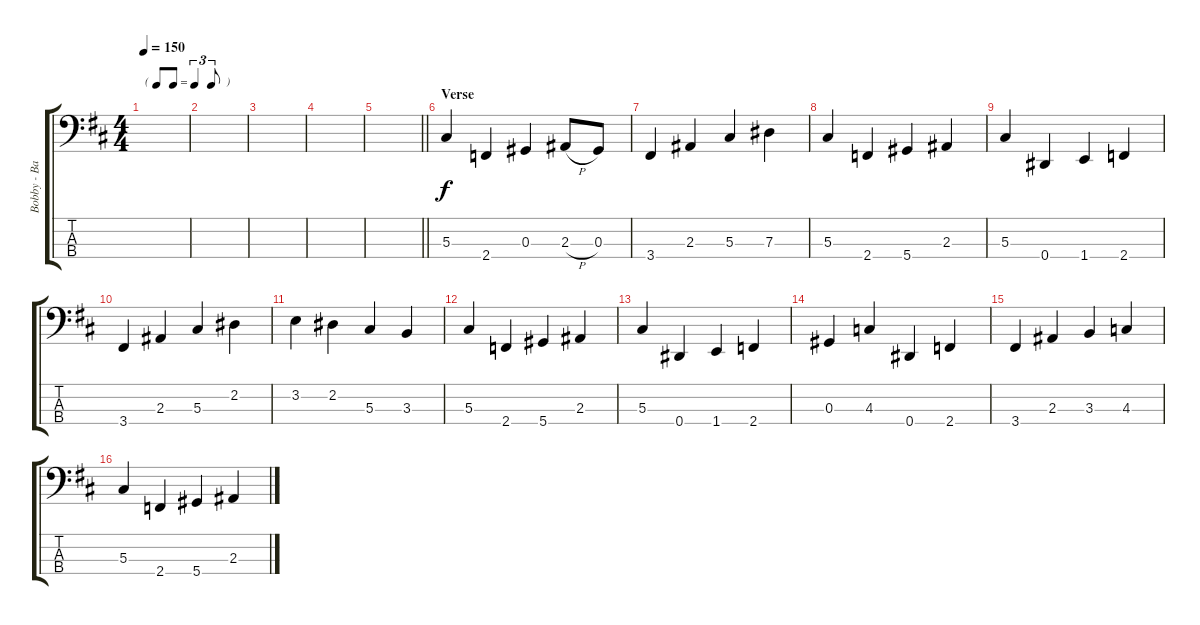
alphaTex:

\track ("Bobby - Bass" "Bobby - Ba") {instrument electricbasspick}
\staff {score tabs}
\tuning (Gb2 Db2 Ab1 Eb1) {hide}
\ts (4 4)
\tf triplet8th
\tempo 150
\clef f4
\ks d
|
|
|
|
\barLineRight lightlight
|
\section ("" "Verse")
5.3.4 2.4.4 0.3.4 2.3{h}.8 0.3.8 |
3.4.4 2.3.4 5.3.4 7.3.4 |
5.3.4 2.4.4 5.4.4 2.3.4 |
5.3.4 0.4.4 1.4.4 2.4.4 |
3.4.4 2.3.4 5.3.4 2.2.4 |
3.2.4 2.2.4 5.3.4 3.3.4 |
5.3.4 2.4.4 5.4.4 2.3.4 |
5.3.4 0.4.4 1.4.4 2.4.4 |
0.3.4 4.3.4 0.4.4 2.4.4 |
3.4.4 2.3.4 3.3.4 4.3.4 |
5.3.4 2.4.4 5.4.4 2.3.4
